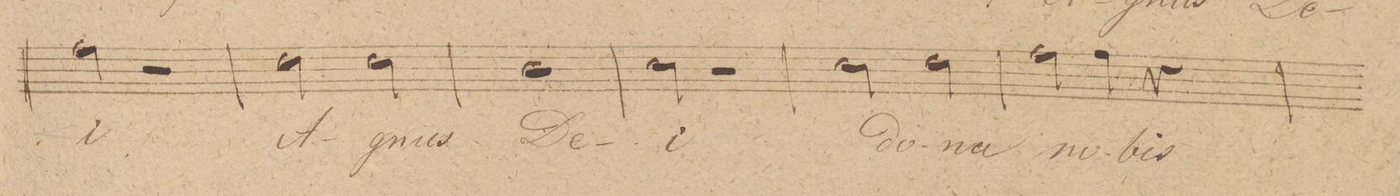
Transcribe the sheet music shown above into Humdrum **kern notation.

**kern	**text	**dynam
*I"Tenore.	*	*
*clefC4	*	*
*k[]	*	*
*met(c|)	*	*
*M2/2	*	*
2e\	-i	.
2r	.	.
=40	=40	=40
2c\	A-	.
2B\	-gnus	.
=41	=41	=41
1A	De-	.
=42	=42	=42
2B\	-i	.
2r	.	.
=43	=43	=43
2B\	do-	.
2c\	-na	.
=44	=44	=44
2e\	no-	.
4e\	-bis	.
4r	.	.
=45	=45	=45
*-	*-	*-
